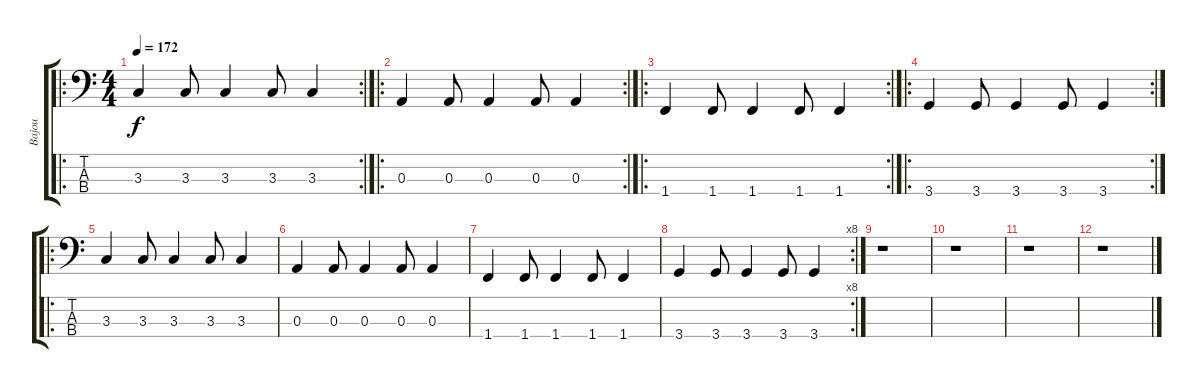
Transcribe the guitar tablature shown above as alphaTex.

\track ("Bajou" "Bajou") {instrument electricbassfinger}
\staff {score tabs}
\tuning (G2 D2 A1 E1) {hide}
\ro
\rc 2
\ts (4 4)
\tempo 172
\clef f4
\ks c
3.3.4{dy f} 3.3.8 3.3.4 3.3.8 3.3.4 |
\ro
\rc 2
0.3.4 0.3.8 0.3.4 0.3.8 0.3.4 |
\ro
\rc 2
1.4.4 1.4.8 1.4.4 1.4.8 1.4.4 |
\ro
\rc 2
3.4.4 3.4.8 3.4.4 3.4.8 3.4.4 |
\ro
3.3.4 3.3.8 3.3.4 3.3.8 3.3.4 |
0.3.4 0.3.8 0.3.4 0.3.8 0.3.4 |
1.4.4 1.4.8 1.4.4 1.4.8 1.4.4 |
\rc 8
3.4.4 3.4.8 3.4.4 3.4.8 3.4.4 |
r.1 |
r.1 |
r.1 |
r.1
